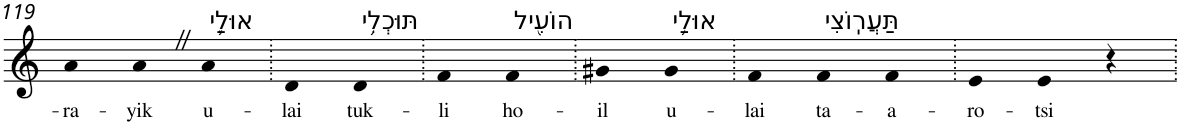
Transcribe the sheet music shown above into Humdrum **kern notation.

**kern	**text
*part1	*part1
*staff1	*staff1
*I"Piano	*
*I'Pno	*
!!LO:PB:g=z
*clefG2	*
*k[]	*
=119	=119
!	!LO:LY:b
4a	-ra-
!	!LO:LY:b
4aZ	-yik
!LO:TX:a:t=אוּלַ֛י	!
!	!LO:LY:b
4a	u-
=120.	=120.
!	!LO:LY:b
4d	-lai
!LO:TX:a:t=תּוּכְלִ֥י	!
!	!LO:LY:b
4d	tuk-
=121.	=121.
!	!LO:LY:b
4f	-li
!LO:TX:a:t=הוֹעִ֖יל	!
!	!LO:LY:b
4f	ho-
=122.	=122.
!	!LO:LY:b
4g#X	-il
!LO:TX:a:t=אוּלַ֥י	!
!	!LO:LY:b
4g#	u-
=123.	=123.
!	!LO:LY:b
4f	-lai
!LO:TX:a:t=תַּעֲרֽוֹצִי	!
!	!LO:LY:b
4f	ta-
!	!LO:LY:b
4f	-a-
=124.	=124.
!	!LO:LY:b
4e	-ro-
!	!LO:LY:b
4e	-tsi
4r	.
=.	=.
*-	*-
